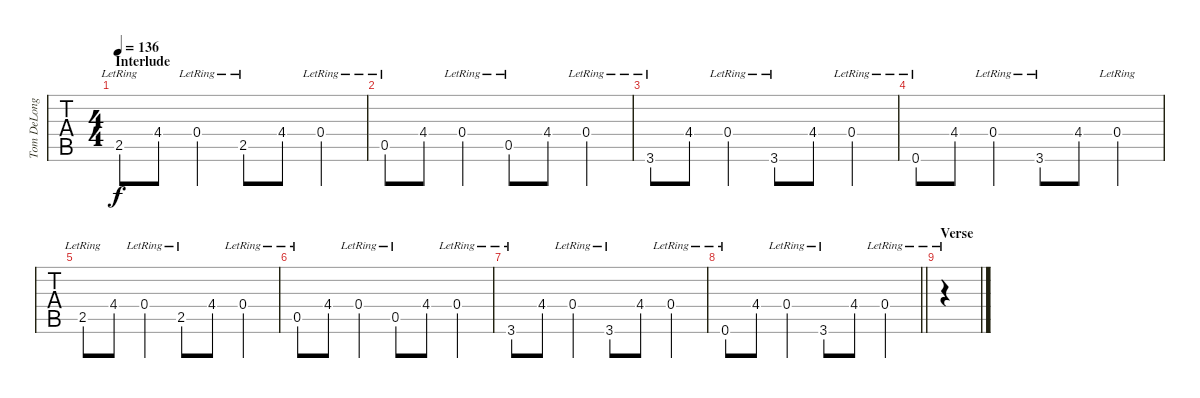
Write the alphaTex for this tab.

\track ("Tom DeLonge - Guitar One" "Tom DeLong") {instrument electricguitarclean}
\staff {tabs}
\tuning (D4 A3 F3 C3 G2 D2) {hide}
\ts (4 4)
\section ("" "Interlude")
\tempo 136
\clef g2
\ks c
2.5{lr}.8{dy f volume 6} 4.4.8 0.4{lr}.4 2.5{lr}.8 4.4.8 0.4{lr}.4 |
0.5{lr}.8 4.4.8 0.4{lr}.4 0.5{lr}.8 4.4.8 0.4{lr}.4 |
3.6{lr}.8 4.4.8 0.4{lr}.4 3.6{lr}.8 4.4.8 0.4{lr}.4 |
0.6{lr}.8 4.4.8 0.4{lr}.4 3.6{lr}.8 4.4.8 0.4{lr}.4 |
2.5{lr}.8 4.4.8 0.4{lr}.4 2.5{lr}.8 4.4.8 0.4{lr}.4 |
0.5{lr}.8 4.4.8 0.4{lr}.4 0.5{lr}.8 4.4.8 0.4{lr}.4 |
3.6{lr}.8 4.4.8 0.4{lr}.4 3.6{lr}.8 4.4.8 0.4{lr}.4 |
\barLineRight lightlight
0.6{lr}.8 4.4.8 0.4{lr}.4 3.6{lr}.8 4.4.8 0.4{lr}.4 |
\section ("" "Verse")
